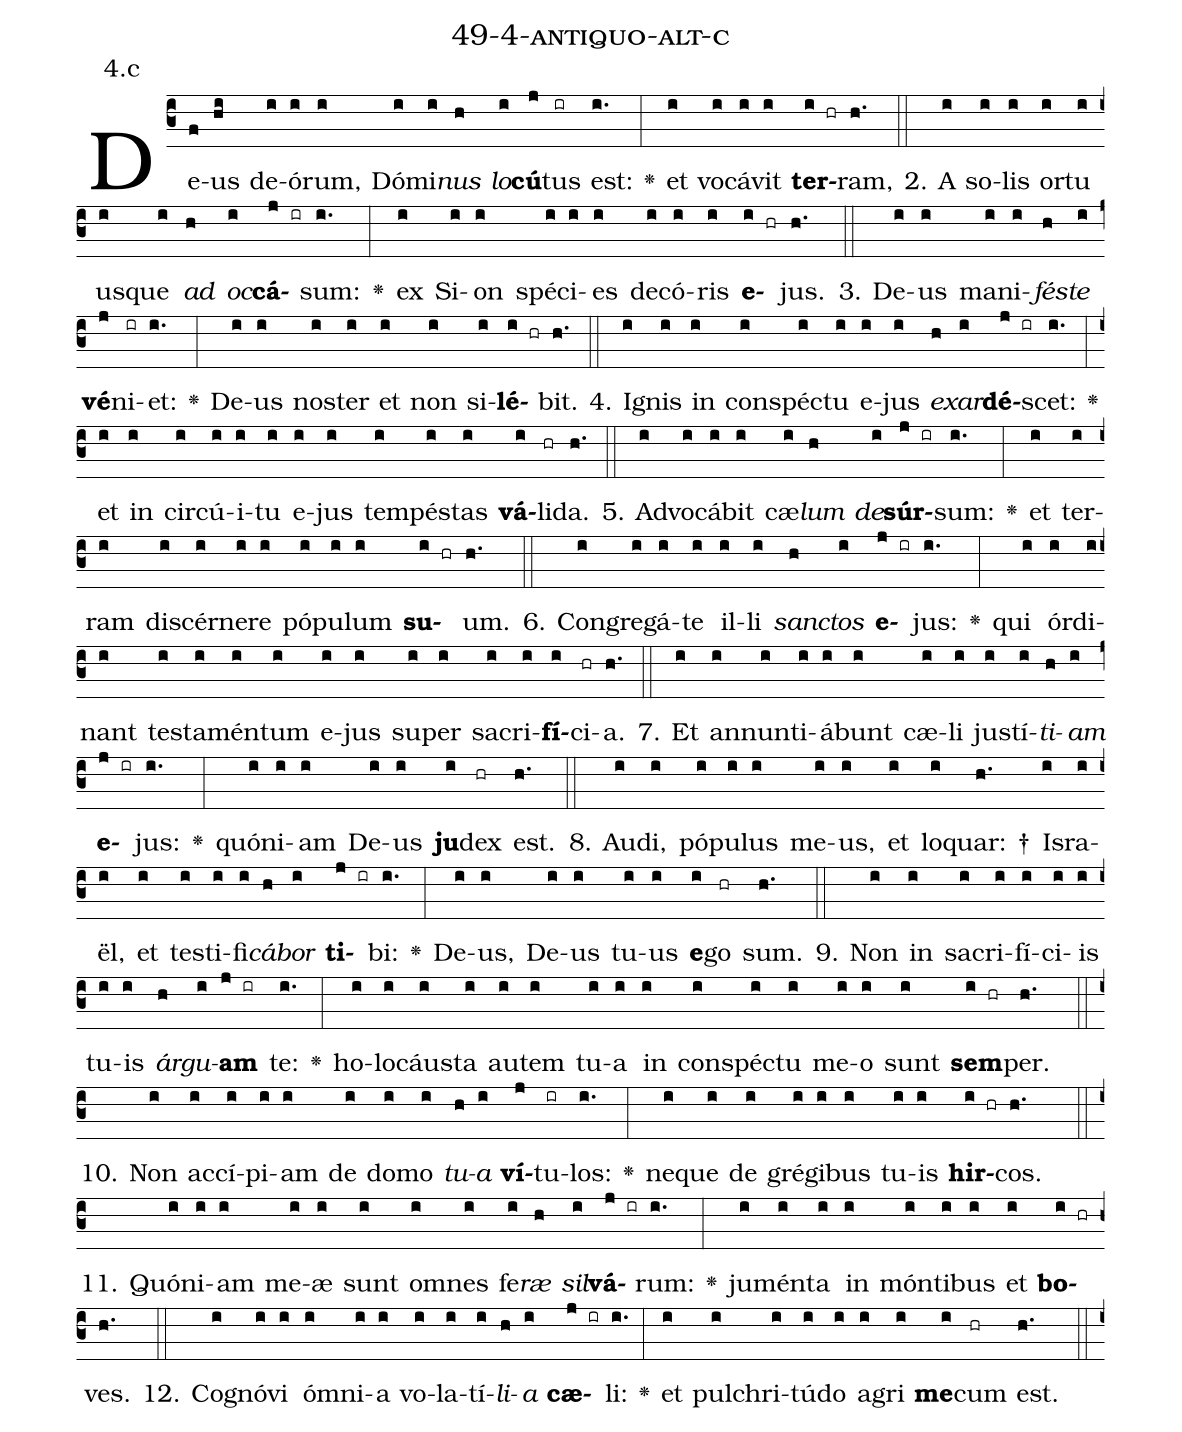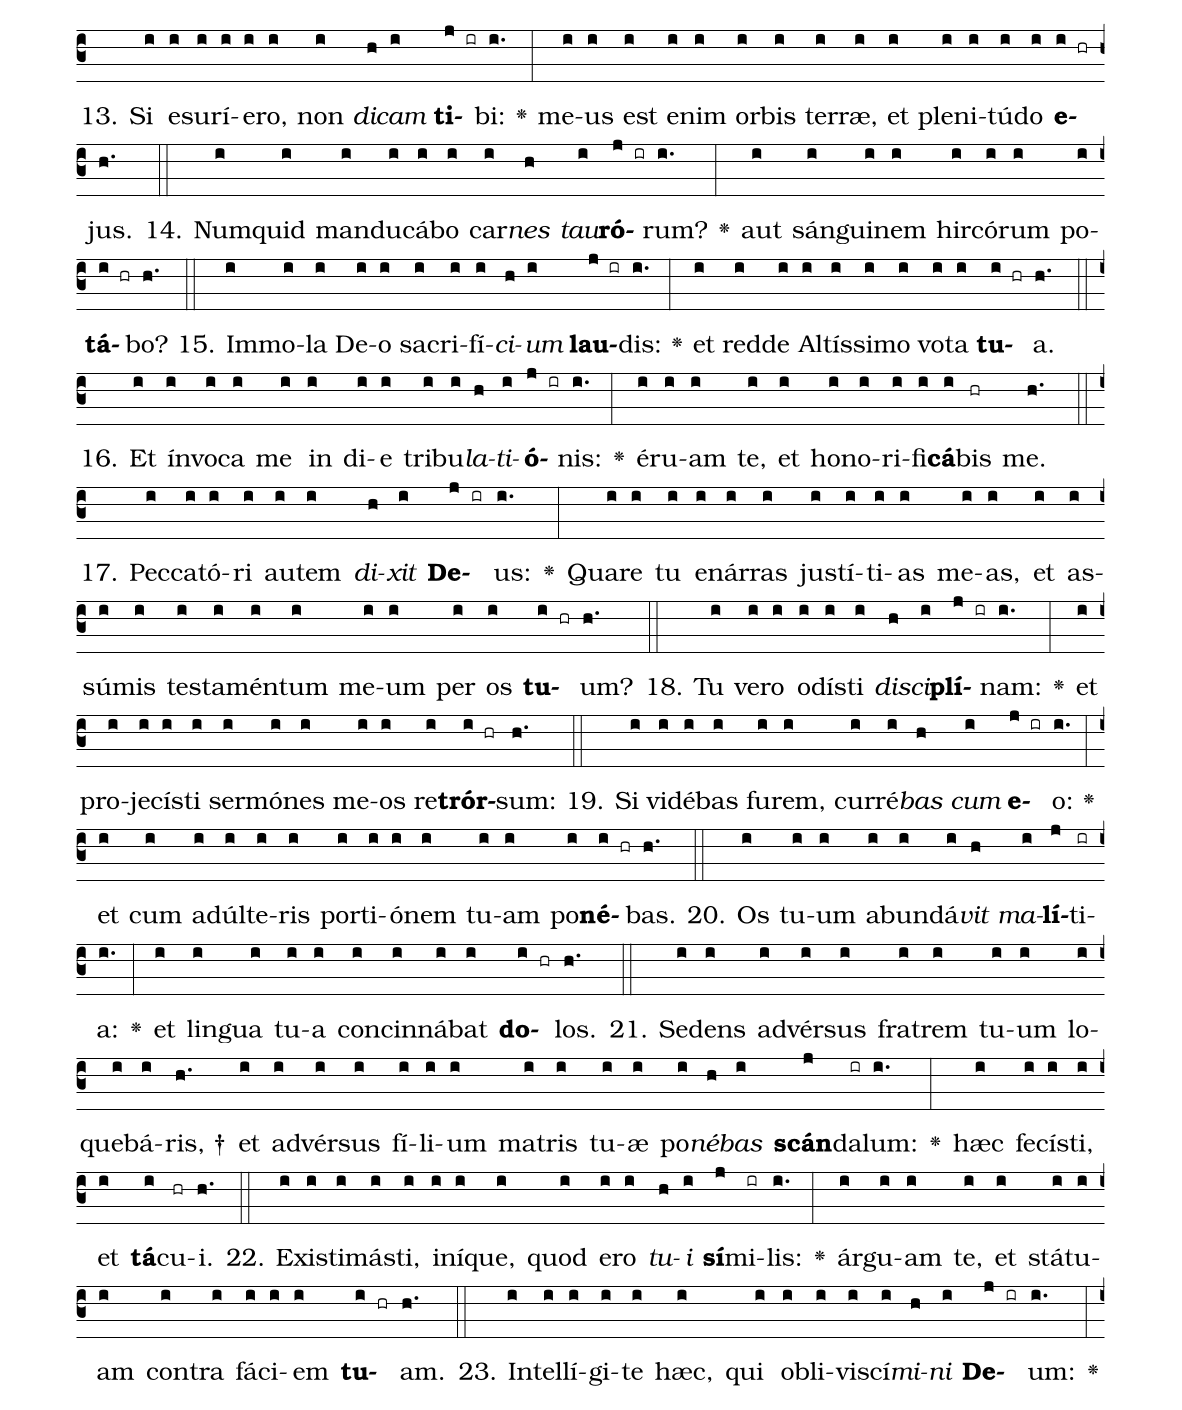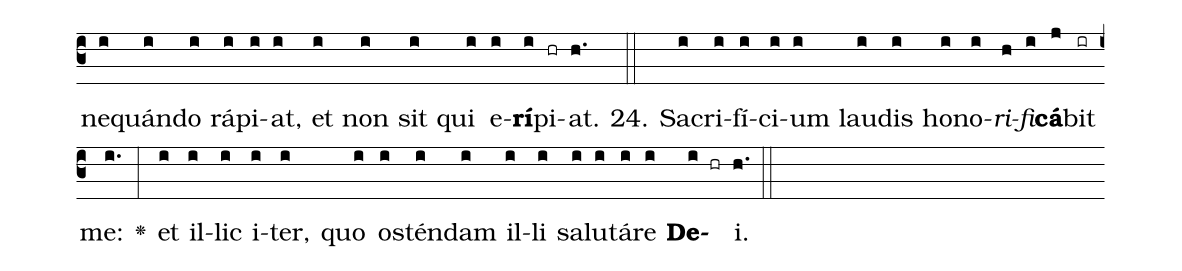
name: 49-4-antiquo-alt-c;
annotation: 4.c;
%%
(c3)De(f)us(hi) de(i)ó(i)rum,(i) Dó(i)mi(i)<i>nus</i>(h) <i>lo</i>(i)<b>cú</b>(j)tus(ir) est:(i.) <v>\greheightstar</v>(:) et(i) vo(i)cá(i)vit(i) <b>ter</b>(i hr)ram,(h.) (::)
2. A(i) so(i)lis(i) or(i)tu(i) us(i)que(i) <i>ad</i>(h) <i>oc</i>(i)<b>cá</b>(j ir)sum:(i.) <v>\greheightstar</v>(:) ex(i) Si(i)on(i) spé(i)ci(i)es(i) de(i)có(i)ris(i) <b>e</b>(i hr)jus.(h.) (::)
3. De(i)us(i) ma(i)ni(i)<i>fés</i>(h)<i>te</i>(i) <b>vé</b>(j)ni(ir)et:(i.) <v>\greheightstar</v>(:) De(i)us(i) nos(i)ter(i) et(i) non(i) si(i)<b>lé</b>(i hr)bit.(h.) (::)
4. I(i)gnis(i) in(i) con(i)spéc(i)tu(i) e(i)jus(i) <i>ex</i>(h)<i>ar</i>(i)<b>dé</b>(j ir)scet:(i.) <v>\greheightstar</v>(:) et(i) in(i) cir(i)cú(i)i(i)tu(i) e(i)jus(i) tem(i)pés(i)tas(i) <b>vá</b>(i)li(hr)da.(h.) (::)
5. Ad(i)vo(i)cá(i)bit(i) cæ(i)<i>lum</i>(h) <i>de</i>(i)<b>súr</b>(j ir)sum:(i.) <v>\greheightstar</v>(:) et(i) ter(i)ram(i) di(i)scér(i)ne(i)re(i) pó(i)pu(i)lum(i) <b>su</b>(i hr)um.(h.) (::)
6. Con(i)gre(i)gá(i)te(i) il(i)li(i) <i>sanc</i>(h)<i>tos</i>(i) <b>e</b>(j ir)jus:(i.) <v>\greheightstar</v>(:) qui(i) ór(i)di(i)nant(i) tes(i)ta(i)mén(i)tum(i) e(i)jus(i) su(i)per(i) sa(i)cri(i)<b>fí</b>(i)ci(hr)a.(h.) (::)
7. Et(i) an(i)nun(i)ti(i)á(i)bunt(i) cæ(i)li(i) jus(i)tí(i)<i>ti</i>(h)<i>am</i>(i) <b>e</b>(j ir)jus:(i.) <v>\greheightstar</v>(:) quón(i)i(i)am(i) De(i)us(i) <b>ju</b>(i)dex(hr) est.(h.) (::)
8. Au(i)di,(i) pó(i)pu(i)lus(i) me(i)us,(i) et(i) lo(i)quar: †(h.) Is(i)ra(i)ël,(i) et(i) tes(i)ti(i)fi(i)<i>cá</i>(h)<i>bor</i>(i) <b>ti</b>(j ir)bi:(i.) <v>\greheightstar</v>(:) De(i)us,(i) De(i)us(i) tu(i)us(i) <b>e</b>(i)go(hr) sum.(h.) (::)
9. Non(i) in(i) sa(i)cri(i)fí(i)ci(i)is(i) tu(i)is(i) <i>ár</i>(h)<i>gu</i>(i)<b>am</b>(j ir) te:(i.) <v>\greheightstar</v>(:) ho(i)lo(i)cáus(i)ta(i) au(i)tem(i) tu(i)a(i) in(i) con(i)spéc(i)tu(i) me(i)o(i) sunt(i) <b>sem</b>(i hr)per.(h.) (::)
10. Non(i) ac(i)cí(i)pi(i)am(i) de(i) do(i)mo(i) <i>tu</i>(h)<i>a</i>(i) <b>ví</b>(j)tu(ir)los:(i.) <v>\greheightstar</v>(:) ne(i)que(i) de(i) gré(i)gi(i)bus(i) tu(i)is(i) <b>hir</b>(i hr)cos.(h.) (::)
11. Quón(i)i(i)am(i) me(i)æ(i) sunt(i) om(i)nes(i) fe(i)<i>ræ</i>(h) <i>sil</i>(i)<b>vá</b>(j ir)rum:(i.) <v>\greheightstar</v>(:) ju(i)mén(i)ta(i) in(i) món(i)ti(i)bus(i) et(i) <b>bo</b>(i hr)ves.(h.) (::)
12. Co(i)gnó(i)vi(i) óm(i)ni(i)a(i) vo(i)la(i)tí(i)<i>li</i>(h)<i>a</i>(i) <b>cæ</b>(j ir)li:(i.) <v>\greheightstar</v>(:) et(i) pul(i)chri(i)tú(i)do(i) a(i)gri(i) <b>me</b>(i)cum(hr) est.(h.) (::)
13. Si(i) e(i)su(i)rí(i)e(i)ro,(i) non(i) <i>di</i>(h)<i>cam</i>(i) <b>ti</b>(j ir)bi:(i.) <v>\greheightstar</v>(:) me(i)us(i) est(i) e(i)nim(i) or(i)bis(i) ter(i)ræ,(i) et(i) ple(i)ni(i)tú(i)do(i) <b>e</b>(i hr)jus.(h.) (::)
14. Num(i)quid(i) man(i)du(i)cá(i)bo(i) car(i)<i>nes</i>(h) <i>tau</i>(i)<b>ró</b>(j ir)rum?(i.) <v>\greheightstar</v>(:) aut(i) sán(i)gui(i)nem(i) hir(i)có(i)rum(i) po(i)<b>tá</b>(i hr)bo?(h.) (::)
15. Im(i)mo(i)la(i) De(i)o(i) sa(i)cri(i)fí(i)<i>ci</i>(h)<i>um</i>(i) <b>lau</b>(j ir)dis:(i.) <v>\greheightstar</v>(:) et(i) red(i)de(i) Al(i)tís(i)si(i)mo(i) vo(i)ta(i) <b>tu</b>(i hr)a.(h.) (::)
16. Et(i) ín(i)vo(i)ca(i) me(i) in(i) di(i)e(i) tri(i)bu(i)<i>la</i>(h)<i>ti</i>(i)<b>ó</b>(j ir)nis:(i.) <v>\greheightstar</v>(:) é(i)ru(i)am(i) te,(i) et(i) ho(i)no(i)ri(i)fi(i)<b>cá</b>(i)bis(hr) me.(h.) (::)
17. Pec(i)ca(i)tó(i)ri(i) au(i)tem(i) <i>di</i>(h)<i>xit</i>(i) <b>De</b>(j ir)us:(i.) <v>\greheightstar</v>(:) Qua(i)re(i) tu(i) e(i)nár(i)ras(i) jus(i)tí(i)ti(i)as(i) me(i)as,(i) et(i) as(i)sú(i)mis(i) tes(i)ta(i)mén(i)tum(i) me(i)um(i) per(i) os(i) <b>tu</b>(i hr)um?(h.) (::)
18. Tu(i) ve(i)ro(i) o(i)dís(i)ti(i) <i>di</i>(h)<i>sci</i>(i)<b>plí</b>(j ir)nam:(i.) <v>\greheightstar</v>(:) et(i) pro(i)je(i)cís(i)ti(i) ser(i)mó(i)nes(i) me(i)os(i) re(i)<b>trór</b>(i hr)sum:(h.) (::)
19. Si(i) vi(i)dé(i)bas(i) fu(i)rem,(i) cur(i)ré(i)<i>bas</i>(h) <i>cum</i>(i) <b>e</b>(j ir)o:(i.) <v>\greheightstar</v>(:) et(i) cum(i) ad(i)úl(i)te(i)ris(i) por(i)ti(i)ó(i)nem(i) tu(i)am(i) po(i)<b>né</b>(i hr)bas.(h.) (::)
20. Os(i) tu(i)um(i) ab(i)un(i)dá(i)<i>vit</i>(h) <i>ma</i>(i)<b>lí</b>(j)ti(ir)a:(i.) <v>\greheightstar</v>(:) et(i) lin(i)gua(i) tu(i)a(i) con(i)cin(i)ná(i)bat(i) <b>do</b>(i hr)los.(h.) (::)
21. Se(i)dens(i) ad(i)vér(i)sus(i) fra(i)trem(i) tu(i)um(i) lo(i)que(i)bá(i)ris, †(h.) et(i) ad(i)vér(i)sus(i) fí(i)li(i)um(i) ma(i)tris(i) tu(i)æ(i) po(i)<i>né</i>(h)<i>bas</i>(i) <b>scán</b>(j)da(ir)lum:(i.) <v>\greheightstar</v>(:) hæc(i) fe(i)cís(i)ti,(i) et(i) <b>tá</b>(i)cu(hr)i.(h.) (::)
22. Ex(i)is(i)ti(i)más(i)ti,(i) in(i)í(i)que,(i) quod(i) e(i)ro(i) <i>tu</i>(h)<i>i</i>(i) <b>sí</b>(j)mi(ir)lis:(i.) <v>\greheightstar</v>(:) ár(i)gu(i)am(i) te,(i) et(i) stá(i)tu(i)am(i) con(i)tra(i) fá(i)ci(i)em(i) <b>tu</b>(i hr)am.(h.) (::)
23. In(i)tel(i)lí(i)gi(i)te(i) hæc,(i) qui(i) ob(i)li(i)vi(i)scí(i)<i>mi</i>(h)<i>ni</i>(i) <b>De</b>(j ir)um:(i.) <v>\greheightstar</v>(:) ne(i)quán(i)do(i) rá(i)pi(i)at,(i) et(i) non(i) sit(i) qui(i) e(i)<b>rí</b>(i)pi(hr)at.(h.) (::)
24. Sa(i)cri(i)fí(i)ci(i)um(i) lau(i)dis(i) ho(i)no(i)<i>ri</i>(h)<i>fi</i>(i)<b>cá</b>(j)bit(ir) me:(i.) <v>\greheightstar</v>(:) et(i) il(i)lic(i) i(i)ter,(i) quo(i) os(i)tén(i)dam(i) il(i)li(i) sa(i)lu(i)tá(i)re(i) <b>De</b>(i hr)i.(h.) (::)
